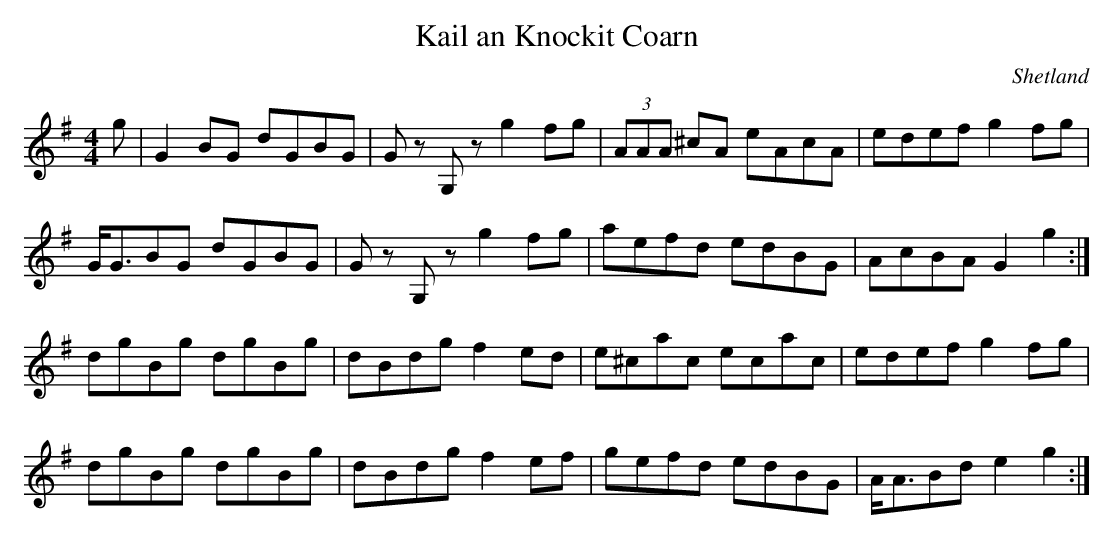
X:1
T:Kail an Knockit Coarn
O:Shetland
M:4/4
L:1/8
K:G
g|G2 BG dGBG|Gz G,z g2 fg|(3AAA ^cA eAcA|edef g2 fg|
G<GBG dGBG|Gz G,z g2 fg|aefd edBG|AcBA G2 g2:|]
dgBg dgBg|dBdg f2 ed|e^cac ecac|edef g2 fg|
dgBg dgBg|dBdg f2 ef|gefd edBG|A<ABd e2 g2:|]
